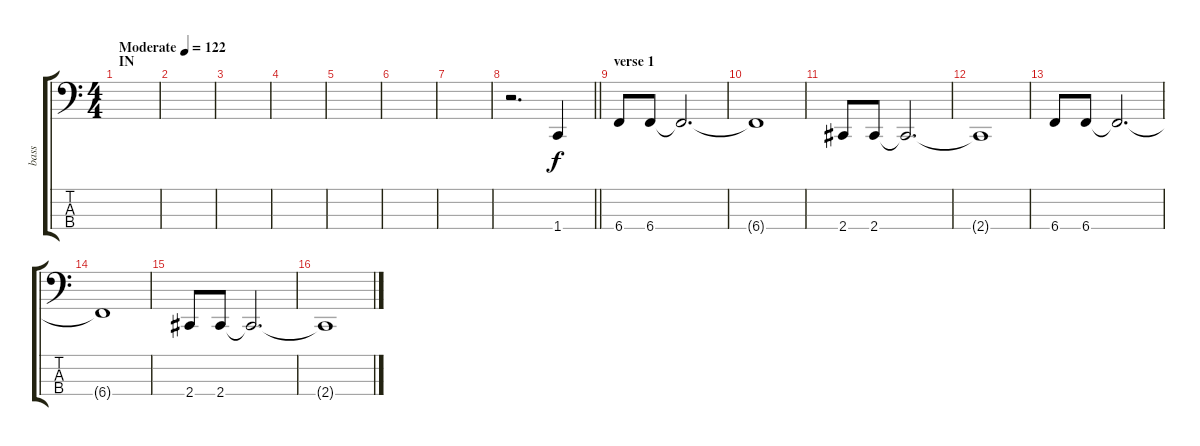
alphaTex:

\track ("bass" "bass") {instrument acousticbass}
\staff {score tabs}
\tuning (E2 B1 Gb1 B0) {hide}
\ts (4 4)
\section ("" "IN")
\tempo (122 "Moderate")
\clef f4
\ks c
|
|
|
|
|
|
|
\barLineRight lightlight
r.2{d} 1.4.4 |
\section ("" "verse 1")
6.4.8 6.4.8 6.4{t}.2{d} |
6.4{t}.1 |
2.4.8 2.4.8 2.4{t}.2{d} |
2.4{t}.1 |
6.4.8 6.4.8 6.4{t}.2{d} |
6.4{t}.1 |
2.4.8 2.4.8 2.4{t}.2{d} |
2.4{t}.1
